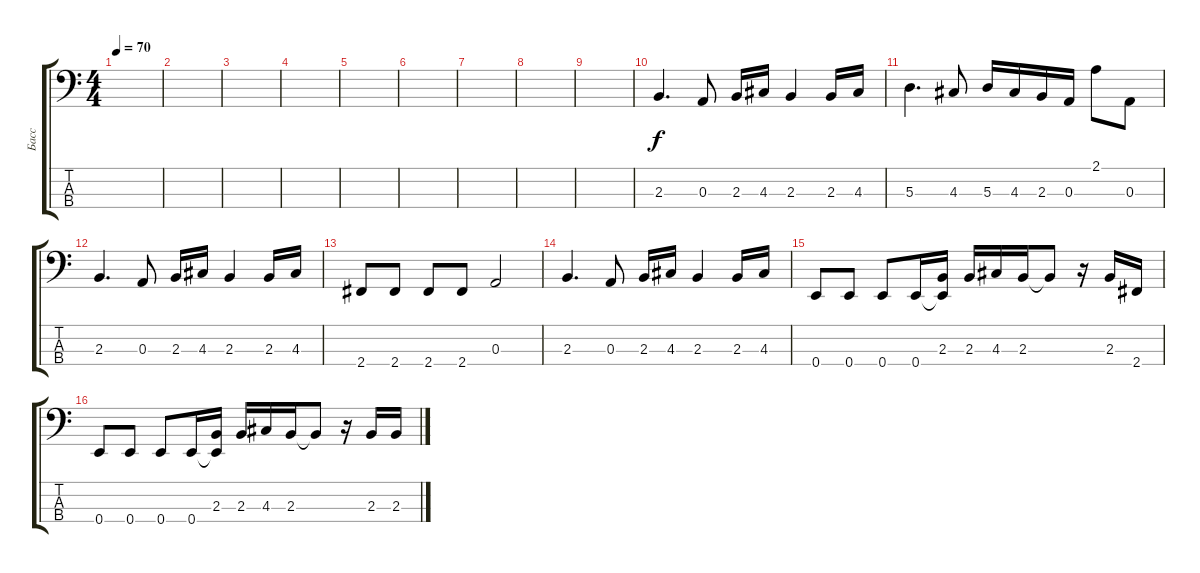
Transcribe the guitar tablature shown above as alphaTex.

\track ("Басс" "Басс") {instrument electricbassfinger}
\staff {score tabs}
\tuning (G2 D2 A1 E1) {hide}
\ts (4 4)
\tempo 70
\clef f4
\ks c
|
|
|
|
|
|
|
|
|
2.3.4{d} 0.3.8 2.3.16 4.3.16 2.3.4 2.3.16 4.3.16 |
5.3.4{d} 4.3.8 5.3.16 4.3.16 2.3.16 0.3.16 2.1.8 0.3.8 |
2.3.4{d} 0.3.8 2.3.16 4.3.16 2.3.4 2.3.16 4.3.16 |
2.4.8 2.4.8 2.4.8 2.4.8 0.3.2 |
2.3.4{d} 0.3.8 2.3.16 4.3.16 2.3.4 2.3.16 4.3.16 |
0.4.8 0.4.8 0.4.8 0.4.16 (2.3 0.4{t}).16 2.3.16 4.3.16 2.3.16 2.3{t}.8 r.16 2.3.16 2.4.16 |
0.4.8 0.4.8 0.4.8 0.4.16 (2.3 0.4{t}).16 2.3.16 4.3.16 2.3.16 2.3{t}.8 r.16 2.3.16 2.3.16
